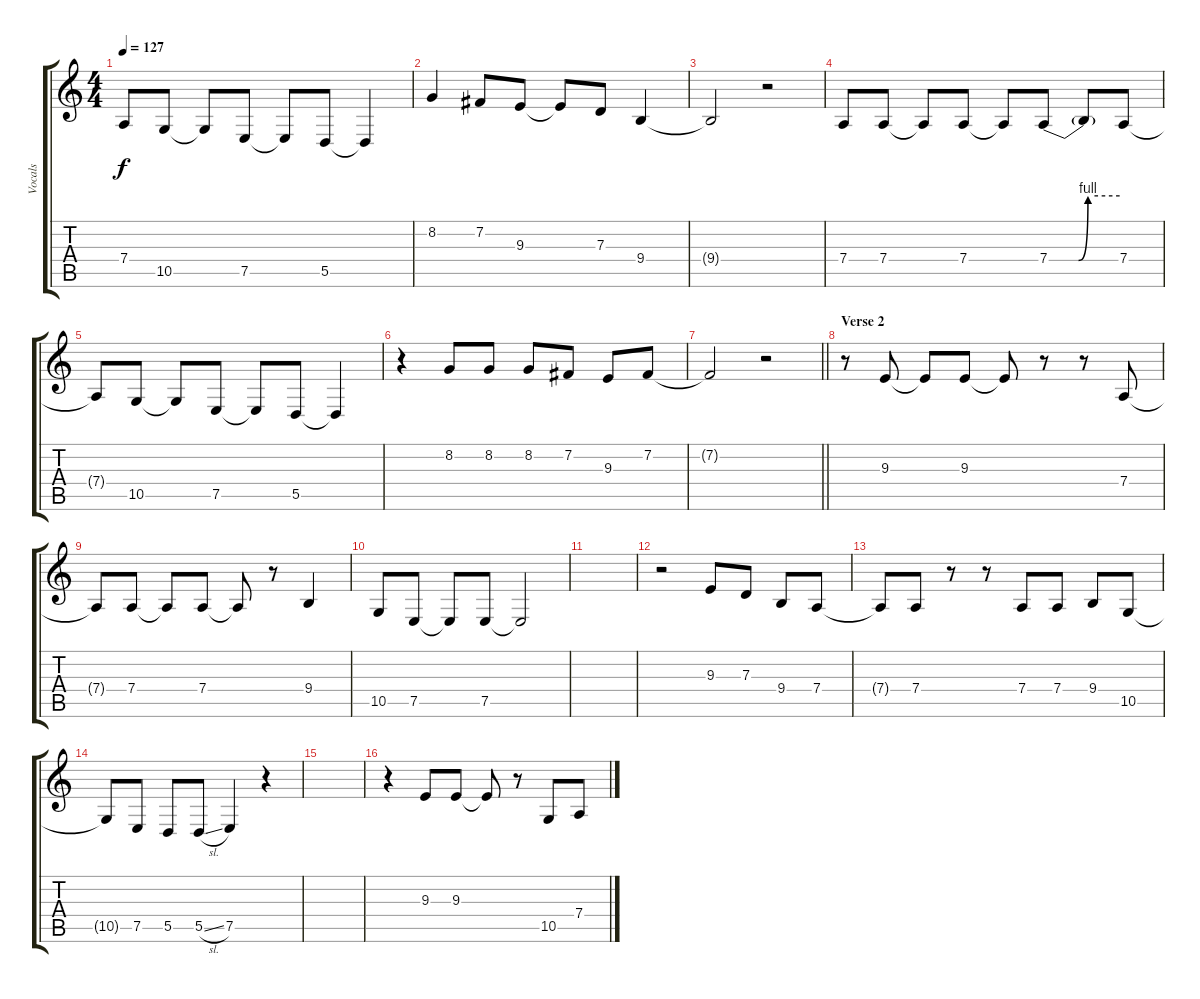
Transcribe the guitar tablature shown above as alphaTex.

\track ("Vocals" "Vocals") {instrument altosax}
\staff {score tabs}
\tuning (E4 B3 G3 D3 A2 E2) {hide}
\ts (4 4)
\tempo 127
\clef g2
\ks c
7.4{t}.8{dy f} 10.5.8 10.5{t}.8 7.5.8 7.5{t}.8 5.5.8 5.5{t}.4 |
8.2.4 7.2.8 9.3.8 9.3{t}.8 7.3.8 9.4.4 |
9.4{t}.2 r.2 |
7.4.8 7.4.8 7.4{t}.8 7.4.8 7.4{t}.8 7.4{be (custom 0 0 25 0 33 4 60 4)}.8 7.4{t}.8 7.4.8 |
7.4{t}.8 10.5.8 10.5{t}.8 7.5.8 7.5{t}.8 5.5.8 5.5{t}.4 |
r.4 8.2.8 8.2.8 8.2.8 7.2.8 9.3.8 7.2.8 |
\barLineRight lightlight
7.2{t}.2 r.2 |
\section ("" "Verse 2")
r.8 9.3.8 9.3{t}.8 9.3.8 9.3{t}.8 r.8 r.8 7.4.8 |
7.4{t}.8 7.4.8 7.4{t}.8 7.4.8 7.4{t}.8 r.8 9.4.4 |
10.5.8 7.5.8 7.5{t}.8 7.5.8 7.5{t}.2 |
|
r.2 9.3.8 7.3.8 9.4.8 7.4.8 |
7.4{t}.8 7.4.8 r.8 r.8 7.4.8 7.4.8 9.4.8 10.5.8 |
10.5{t}.8 7.5.8 5.5.8 5.5{sl}.8 7.5.4 r.4 |
|
r.4 9.3.8 9.3.8 9.3{t}.8 r.8 10.5.8 7.4.8
